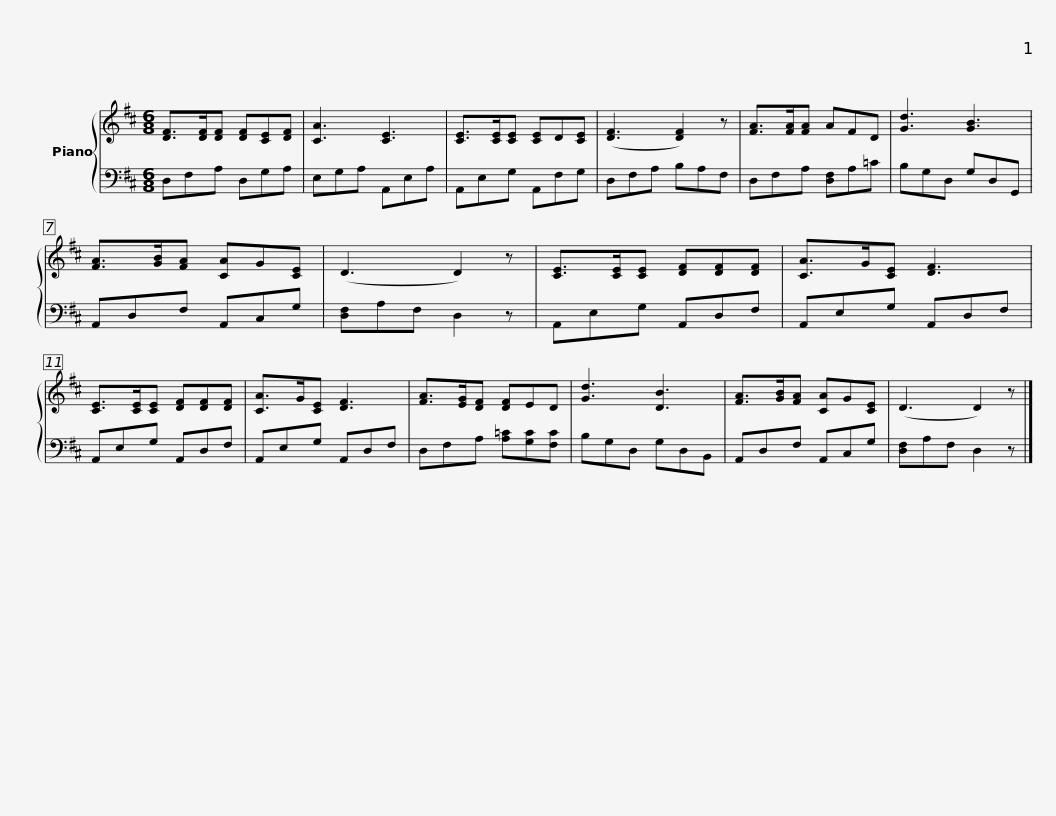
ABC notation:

X:1
%%score { 1 | 2 }
L:1/8
M:6/8
I:linebreak $
K:D
V:1 treble
V:2 bass
V:1
 [DF]>[DF][DF] [DF][CE][DF] | [CA]3 [CE]3 | [CE]>[CE][CE] [CE]D[CE] | ([DF]3 [DF]2) z | [FA]>[FA][FA] AFD |$ %5
 [Gd]3 [GB]3 | [FA]>[GB][FA] [CA]G[CE] | (D3 D2) z | [CE]>[CE][CE] [DF][DF][DF] | [CA]>G[CE] [DF]3 | %10
 [CE]>[CE][CE] [DF][DF][DF] |$ [CA]>G[CE] [DF]3 | [FA]>[EG][DF] [DF]ED | [Gd]3 [DB]3 | [FA]>[GB][FA] [CA]G[CE] | %15
 (D3 D2) z |] %16
V:2
 D,F,A, D,G,A, | E,G,A, A,,E,A, | A,,E,G, A,,F,G, | D,F,A, B,A,F, | D,F,A, [D,F,]A,=C |$ %5
 B,G,D, G,D,G,, | A,,D,F, A,,C,G, | [D,F,]A,F, D,2 z | A,,E,G, A,,D,F, | A,,E,G, A,,D,F, | %10
 A,,E,G, A,,D,F, |$ A,,E,G, A,,D,F, | D,F,A, [A,=C][G,C][F,C] | B,G,D, G,D,B,, | A,,D,F, A,,C,G, | %15
 [D,F,]A,F, D,2 z |] %16
